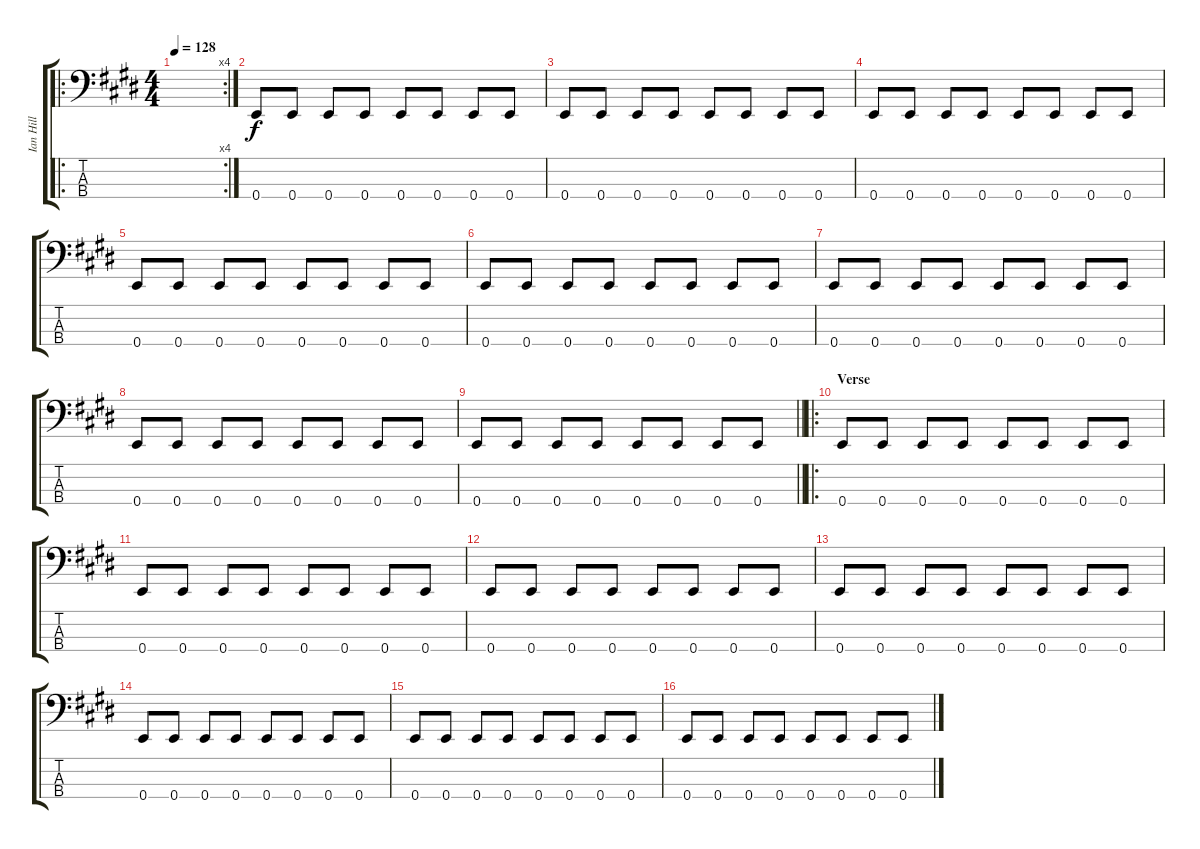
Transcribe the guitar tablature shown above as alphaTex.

\track ("Ian Hill" "Ian Hill") {instrument electricbasspick}
\staff {score tabs}
\tuning (G2 D2 A1 E1) {hide}
\ro
\rc 4
\ts (4 4)
\tempo 128
\clef f4
\ks e
|
0.4.8 0.4.8 0.4.8 0.4.8 0.4.8 0.4.8 0.4.8 0.4.8 |
0.4.8 0.4.8 0.4.8 0.4.8 0.4.8 0.4.8 0.4.8 0.4.8 |
0.4.8 0.4.8 0.4.8 0.4.8 0.4.8 0.4.8 0.4.8 0.4.8 |
0.4.8 0.4.8 0.4.8 0.4.8 0.4.8 0.4.8 0.4.8 0.4.8 |
0.4.8 0.4.8 0.4.8 0.4.8 0.4.8 0.4.8 0.4.8 0.4.8 |
0.4.8 0.4.8 0.4.8 0.4.8 0.4.8 0.4.8 0.4.8 0.4.8 |
0.4.8 0.4.8 0.4.8 0.4.8 0.4.8 0.4.8 0.4.8 0.4.8 |
\barLineRight lightlight
0.4.8 0.4.8 0.4.8 0.4.8 0.4.8 0.4.8 0.4.8 0.4.8 |
\ro
\section ("" "Verse")
0.4.8 0.4.8 0.4.8 0.4.8 0.4.8 0.4.8 0.4.8 0.4.8 |
0.4.8 0.4.8 0.4.8 0.4.8 0.4.8 0.4.8 0.4.8 0.4.8 |
0.4.8 0.4.8 0.4.8 0.4.8 0.4.8 0.4.8 0.4.8 0.4.8 |
0.4.8 0.4.8 0.4.8 0.4.8 0.4.8 0.4.8 0.4.8 0.4.8 |
0.4.8 0.4.8 0.4.8 0.4.8 0.4.8 0.4.8 0.4.8 0.4.8 |
0.4.8 0.4.8 0.4.8 0.4.8 0.4.8 0.4.8 0.4.8 0.4.8 |
0.4.8 0.4.8 0.4.8 0.4.8 0.4.8 0.4.8 0.4.8 0.4.8
